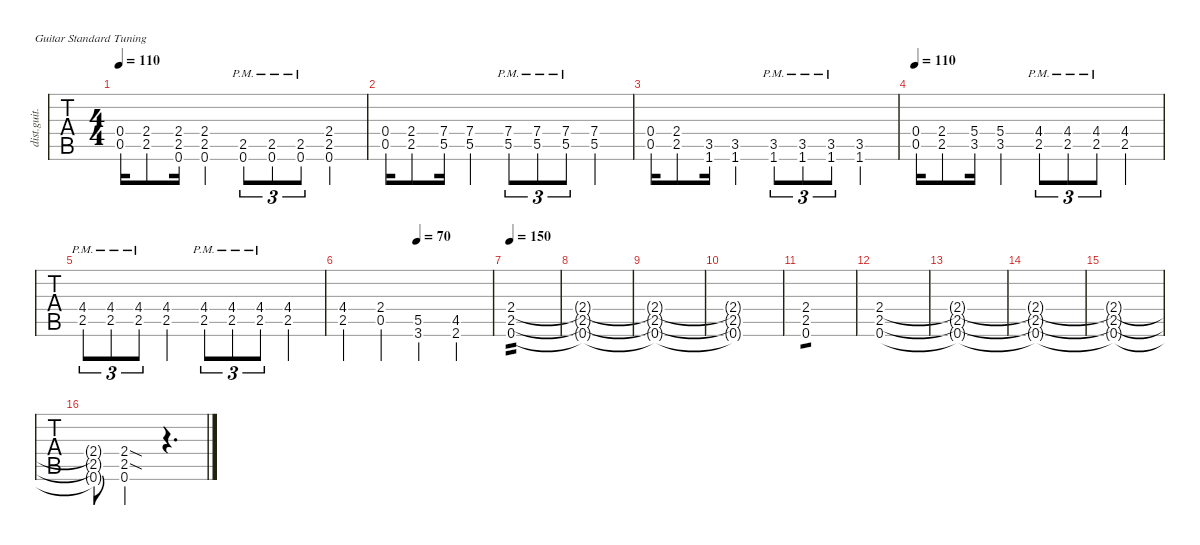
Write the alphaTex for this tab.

\defaultSystemsLayout 4
\hideDynamics
\bracketExtendMode nobrackets
\track ("Rhythm Guitar (James)" "dist.guit.") {instrument distortionguitar}
\staff {tabs}
\tuning (E4 B3 G3 D3 A2 E2)
\ts (4 4)
\tempo 110
\clef g2
\ks eminor
(0.5{acc forcenatural} 0.4{acc forcenatural}).16{dy mf} (2.4{st acc forcenatural} 2.5{st acc forcenatural}).8 (0.6{acc forcenatural} 2.5{acc forcenatural} 2.4{acc forcenatural}).16 (0.6{acc forcenatural} 2.5{acc forcenatural} 2.4{acc forcenatural}).4 (0.6{pm acc forcenatural} 2.5{pm acc forcenatural}).8{tu (3 2)} (0.6{pm acc forcenatural} 2.5{pm acc forcenatural}).8{tu (3 2)} (0.6{pm acc forcenatural} 2.5{pm acc forcenatural}).8{tu (3 2)} (0.6{acc forcenatural} 2.5{acc forcenatural} 2.4{acc forcenatural}).4 |
(0.5{acc forcenatural} 0.4{acc forcenatural}).16 (2.4{st acc forcenatural} 2.5{st acc forcenatural}).8 (5.5{acc forcenatural} 7.4{acc forcenatural}).16 (5.5{acc forcenatural} 7.4{acc forcenatural}).4 (5.5{pm acc forcenatural} 7.4{pm acc forcenatural}).8{tu (3 2)} (5.5{pm acc forcenatural} 7.4{pm acc forcenatural}).8{tu (3 2)} (5.5{pm acc forcenatural} 7.4{pm acc forcenatural}).8{tu (3 2)} (5.5{acc forcenatural} 7.4{acc forcenatural}).4 |
(0.5{acc forcenatural} 0.4{acc forcenatural}).16 (2.4{st acc forcenatural} 2.5{st acc forcenatural}).8 (1.6{acc forcenatural} 3.5{acc forcenatural}).16 (1.6{acc forcenatural} 3.5{acc forcenatural}).4 (1.6{pm acc forcenatural} 3.5{pm acc forcenatural}).8{tu (3 2)} (1.6{pm acc forcenatural} 3.5{pm acc forcenatural}).8{tu (3 2)} (1.6{pm acc forcenatural} 3.5{pm acc forcenatural}).8{tu (3 2)} (1.6{acc forcenatural} 3.5{acc forcenatural}).4 |
\tempo 110
(0.5{acc forcenatural} 0.4{acc forcenatural}).16 (2.4{st acc forcenatural} 2.5{st acc forcenatural}).8 (3.5{acc forcenatural} 5.4{acc forcenatural}).16 (3.5{acc forcenatural} 5.4{acc forcenatural}).4 (2.5{pm acc forcenatural} 4.4{pm acc #}).8{tu (3 2)} (2.5{pm acc forcenatural} 4.4{pm acc #}).8{tu (3 2)} (2.5{pm acc forcenatural} 4.4{pm acc #}).8{tu (3 2)} (2.5{acc forcenatural} 4.4{acc #}).4 |
(2.5{pm acc forcenatural} 4.4{pm acc #}).8{tu (3 2)} (2.5{pm acc forcenatural} 4.4{pm acc #}).8{tu (3 2)} (2.5{pm acc forcenatural} 4.4{pm acc #}).8{tu (3 2)} (2.5{acc forcenatural} 4.4{acc #}).4 (2.5{pm acc forcenatural} 4.4{pm acc #}).8{tu (3 2)} (2.5{pm acc forcenatural} 4.4{pm acc #}).8{tu (3 2)} (2.5{pm acc forcenatural} 4.4{pm acc #}).8{tu (3 2)} (2.5{acc forcenatural} 4.4{acc #}).4 |
\tempo (70 0.5)
(2.5{acc forcenatural} 4.4{acc #}).4 (0.5{acc forcenatural} 2.4{acc forcenatural}).4 (3.6{acc forcenatural} 5.5{acc forcenatural}).4 (2.6{acc #} 4.5{acc #}).4 |
\tempo 150
(0.6{acc forcenatural} 2.5{acc forcenatural} 2.4{acc forcenatural}).1{tp 2 dy mp} |
(0.6{t acc forcenatural} 2.5{t acc forcenatural} 2.4{t acc forcenatural}).1 |
(2.4{t acc forcenatural} 2.5{t acc forcenatural} 0.6{t acc forcenatural}).1 |
(0.6{t acc forcenatural} 2.5{t acc forcenatural} 2.4{t acc forcenatural}).1 |
(0.6{acc forcenatural} 2.5{acc forcenatural} 2.4{acc forcenatural}).1{tp 1} |
(0.6{acc forcenatural} 2.5{acc forcenatural} 2.4{acc forcenatural}).1 |
(0.6{t acc forcenatural} 2.5{t acc forcenatural} 2.4{t acc forcenatural}).1 |
(2.4{t acc forcenatural} 2.5{t acc forcenatural} 0.6{t acc forcenatural}).1 |
(0.6{t acc forcenatural} 2.5{t acc forcenatural} 2.4{t acc forcenatural}).1 |
(2.4{t acc forcenatural} 2.5{t acc forcenatural} 0.6{t acc forcenatural}).8 (0.6{acc forcenatural} 2.5{sod acc forcenatural} 2.4{sod acc forcenatural}).2{dy mf} r.4{d}
